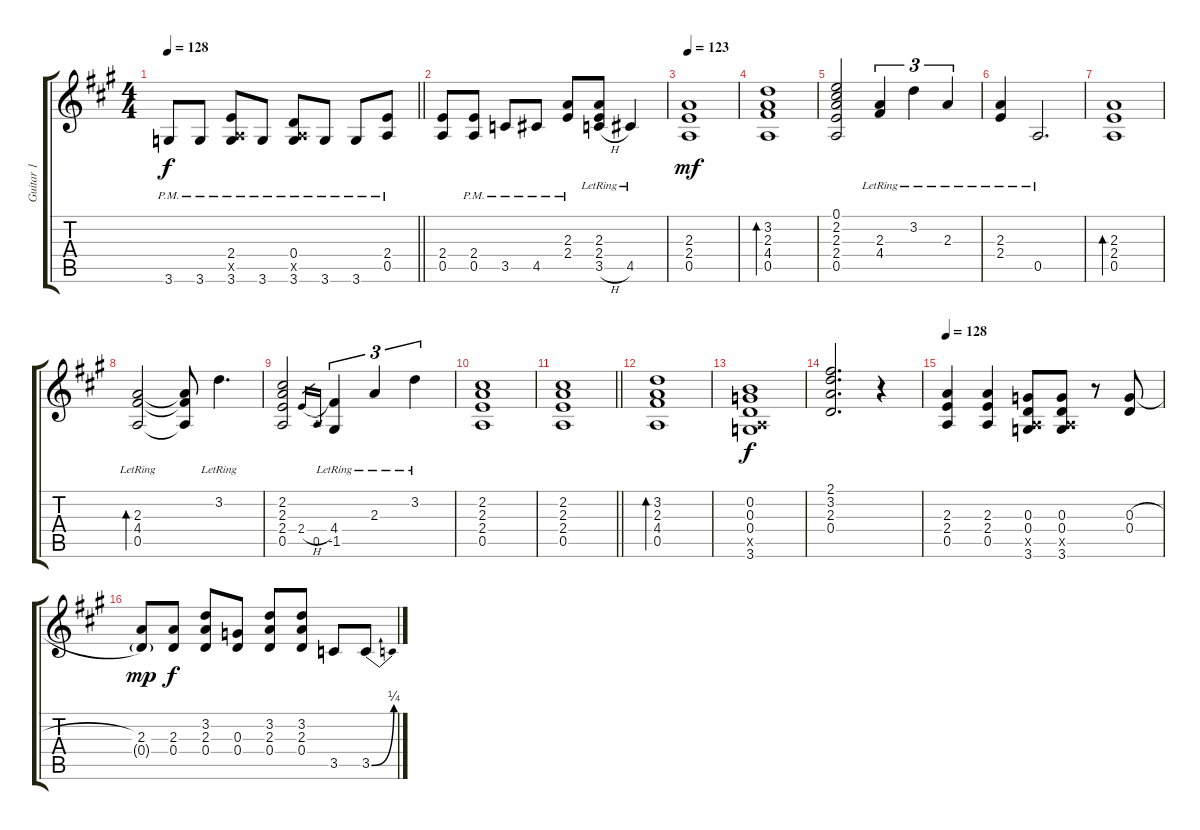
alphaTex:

\track ("Guitar 1" "Guitar 1") {instrument electricguitarclean}
\staff {score tabs}
\tuning (E4 B3 G3 D3 A2 E2) {hide}
\ts (4 4)
\tempo 128
\clef g2
\barLineRight lightlight
\ks a
3.6{pm}.8{dy f} 3.6{pm}.8 (2.4{pm} 0.5{pm x} 3.6{pm}).8 3.6{pm}.8 (0.4{pm} 0.5{pm x} 3.6{pm}).8 3.6{pm}.8 3.6{pm}.8 (2.4{pm} 0.5{pm}).8 |
(2.4 0.5).8 (2.4{pm} 0.5{pm}).8 3.5{pm}.8 4.5{pm}.8 (2.3{pm} 2.4{pm}).8 (2.3{lr} 2.4{lr} 3.5{h lr}).8 4.5{lr}.4 |
\tempo 123
(2.3 2.4 0.5).1{dy mf} |
(3.2 2.3 4.4 0.5).1{bd 30} |
(0.1 2.2 2.3 2.4 0.5).2 (2.3{lr} 4.4{lr}).4{tu (3 2)} 3.2{lr}.4{tu (3 2)} 2.3{lr}.4{tu (3 2)} |
(2.3{lr} 2.4{lr}).4 0.5{lr}.2{d} |
(2.3 2.4 0.5).1{bd 30} |
(2.3{lr} 4.4{lr} 0.5{lr}).2{bd 30} (2.3{t} 4.4{t} 0.5{t}).8 3.2{lr}.4{d} |
(2.2 2.3 2.4 0.5).2 2.4{h}.16{gr} 0.5.16{gr} (4.4{lr} -1.5).4{tu (3 2)} 2.3{lr}.4{tu (3 2)} 3.2{lr}.4{tu (3 2)} |
(2.2 2.3 2.4 0.5).1 |
\barLineRight lightlight
(2.2 2.3 2.4 0.5).1 |
(3.2 2.3 4.4 0.5).1{bd 30} |
(0.2 0.3 0.4 0.5{x} 3.6).1{dy f} |
(2.1 3.2 2.3 0.4).2{d} r.4 |
\tempo 128
(2.3 2.4 0.5).4 (2.3 2.4 0.5).4 (0.3 0.4 0.5{x} 3.6).8 (0.3 0.4 0.5{x} 3.6).8 r.8 (0.3{h} 0.4).8 |
(2.3 0.4{g}).8{dy mp} (2.3 0.4).8{dy f} (3.2 2.3 0.4).8 (0.3 0.4).8 (3.2 2.3 0.4).8 (3.2 2.3 0.4).8 3.5.8 3.5{be (bend 0 0 60 1)}.8
